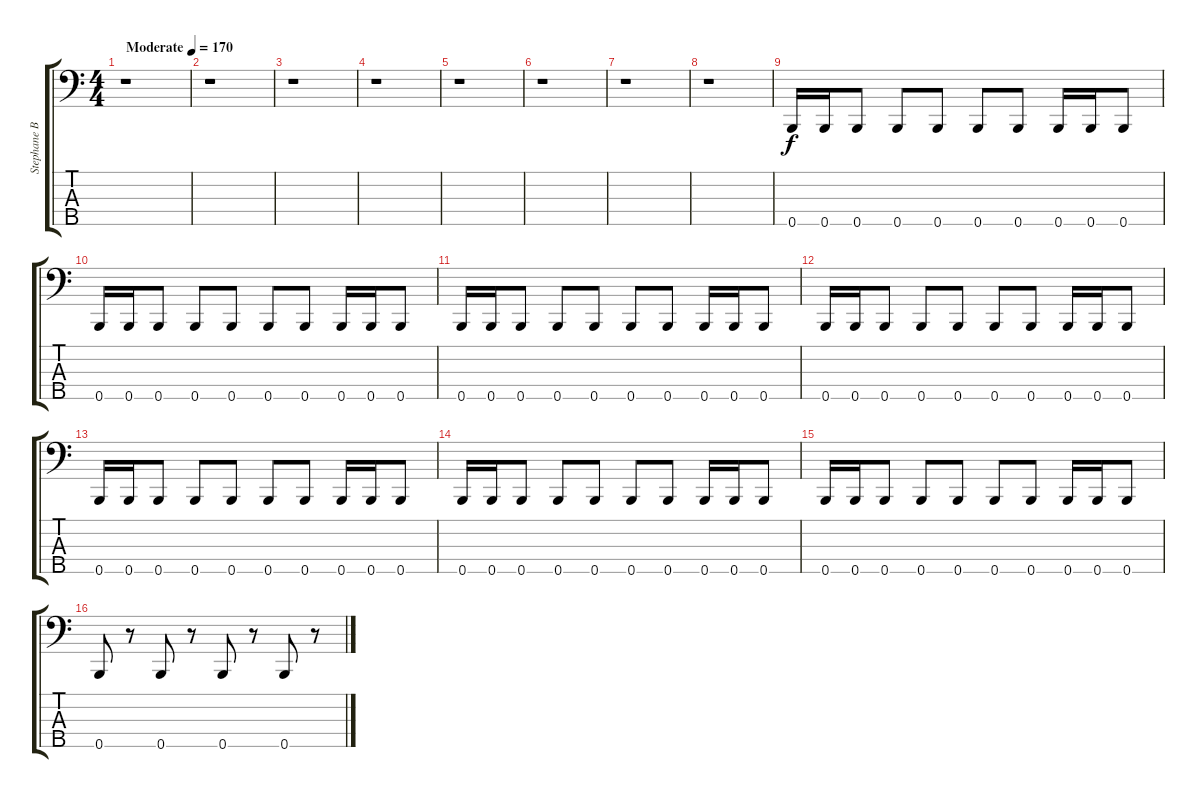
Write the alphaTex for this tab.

\track ("Stephane Barbe " "Stephane B") {instrument electricbassfinger}
\staff {score tabs}
\tuning (G2 D2 A1 E1 B0) {hide}
\ts (4 4)
\tempo (170 "Moderate")
\clef f4
\ks c
r.1{dy f instrument electricbassfinger} |
r.1 |
r.1 |
r.1 |
r.1 |
r.1 |
r.1 |
r.1 |
0.5.16 0.5.16 0.5.8 0.5.8 0.5.8 0.5.8 0.5.8 0.5.16 0.5.16 0.5.8 |
0.5.16 0.5.16 0.5.8 0.5.8 0.5.8 0.5.8 0.5.8 0.5.16 0.5.16 0.5.8 |
0.5.16 0.5.16 0.5.8 0.5.8 0.5.8 0.5.8 0.5.8 0.5.16 0.5.16 0.5.8 |
0.5.16 0.5.16 0.5.8 0.5.8 0.5.8 0.5.8 0.5.8 0.5.16 0.5.16 0.5.8 |
0.5.16 0.5.16 0.5.8 0.5.8 0.5.8 0.5.8 0.5.8 0.5.16 0.5.16 0.5.8 |
0.5.16 0.5.16 0.5.8 0.5.8 0.5.8 0.5.8 0.5.8 0.5.16 0.5.16 0.5.8 |
0.5.16 0.5.16 0.5.8 0.5.8 0.5.8 0.5.8 0.5.8 0.5.16 0.5.16 0.5.8 |
0.5.8 r.8 0.5.8 r.8 0.5.8 r.8 0.5.8 r.8
